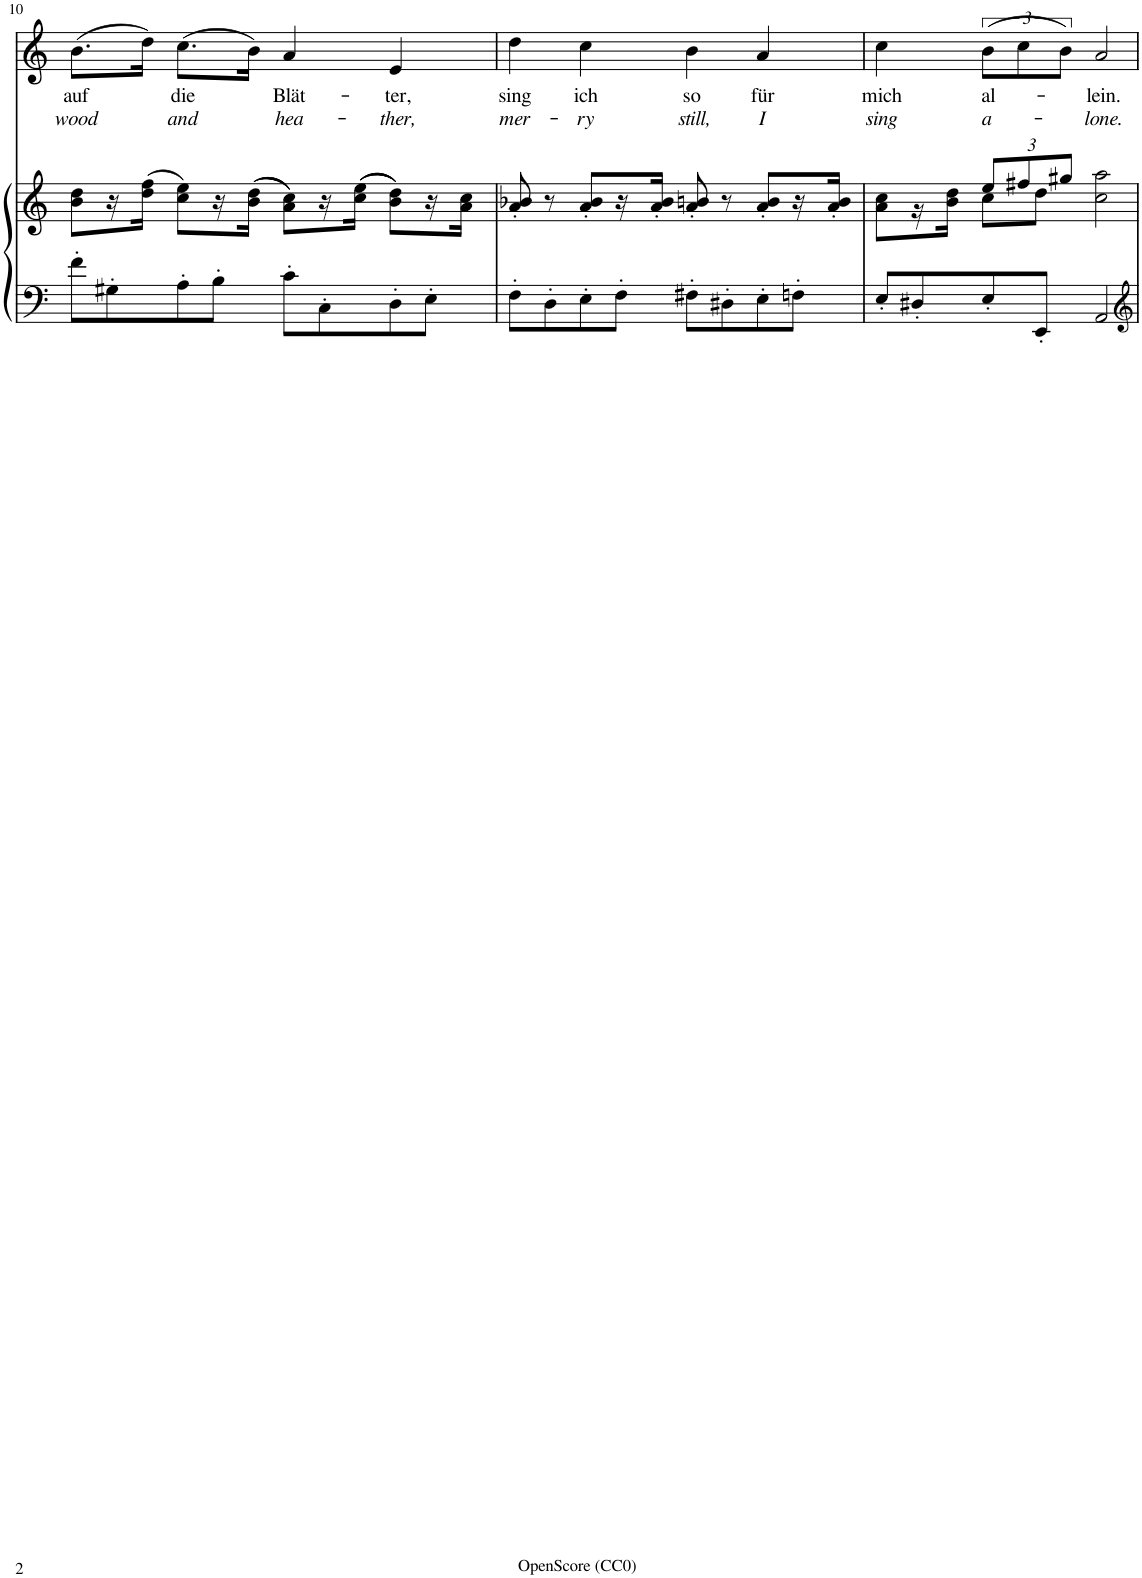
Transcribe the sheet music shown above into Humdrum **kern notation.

**kern	**kern	**kern	**text	**text
*part2	*part2	*part1	*part1	*part1
*staff3	*staff2	*staff1	*staff1	*staff1
*I"Piano	*	*I"Voice	*	*
*I'Pno	*	*	*	*
!!LO:PB:g=z
*clefF4	*clefG2	*clefG2	*	*
*k[]	*k[]	*k[]	*	*
*M4/4	*M4/4	*M4/4	*	*
=10	=10	=10	=10	=10
!	!	!	!LO:LY:b	!LO:LY:b
8f'\L	8b\ 8dd\L	(8.b\L	auf	wood
8G#X'\	16r	.	.	.
.	(16dd\ 16ff\JJ	16dd\Jk)	.	.
!	!	!	!LO:LY:b	!LO:LY:b
8A'\	8cc\ 8ee\L)	(8.cc\L	die	and
8B'\J	16r	.	.	.
.	((16b\ 16dd\JJ	16b\Jk)	.	.
!	!	!	!LO:LY:b	!LO:LY:b
8c'\L	8a\ 8cc\L))	4a/	Blät-	hea-
8C'\	16r	.	.	.
.	((16cc\ 16ee\JJ	.	.	.
!	!	!	!LO:LY:b	!LO:LY:b
8D'\	8b\ 8dd\L))	4e/	-ter,	-ther,
8E'\J	16r	.	.	.
.	16a\ 16cc\JJ	.	.	.
=11	=11	=11	=11	=11
!	!	!	!LO:LY:b	!LO:LY:b
8F'\L	8a/' 8b-X/'	4dd\	sing	mer-
8D'\	8r	.	.	.
!	!	!	!LO:LY:b	!LO:LY:b
8E'\	8a/' 8b-/'L	4cc\	ich	-ry
8F'\J	16r	.	.	.
.	16a/' 16b-/'JJ	.	.	.
!	!	!	!LO:LY:b	!LO:LY:b
8F#X'\L	8a/' 8bn/'	4b\	so	still,
8D#X'\	8r	.	.	.
!	!	!	!LO:LY:b	!LO:LY:b
8E'\	8a/' 8b/'L	4a/	für	I
8Fn'\J	16r	.	.	.
.	16a/' 16b/'JJ	.	.	.
=12	=12	=12	=12	=12
*	*^	*	*	*
!	!	!	!	!LO:LY:b	!LO:LY:b
8E'/L	4ryy	8a\ 8cc\L	4cc\	mich	sing
8D#X'/	.	16r	.	.	.
.	.	16b\ 16dd\JJ	.	.	.
*	*Xbrackettup	*	*	*	*
!	!	!	!	!LO:LY:b	!LO:LY:b
8E'/	12ee/L	8cc\L	(12b\L	al-	a-
.	12ff#X/	.	12cc\	.	.
8EE'/J	.	8dd\J	.	.	.
.	12gg#X/J	.	12b\J)	.	.
!	!	!	!	!LO:LY:b	!LO:LY:b
2AA/	2ryy	2cc\ 2aa\	2a/	-lein.	-lone.
*	*v	*v	*	*	*
=	=	=	=	=
*-	*-	*-	*-	*-
